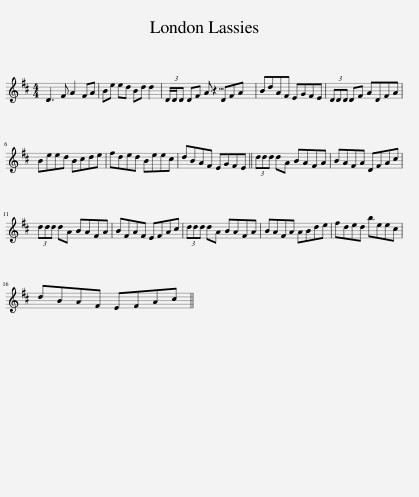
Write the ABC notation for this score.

X:1
L:1/8
M:4/4
I:linebreak $
K:D
V:1 treble
V:1
 D3 F A2 FA | Be ed Bd d2 | (3D/D/D DF A DFA x/24 | BdAF EGFE | (3DDD DF ADFA |$ %5
 Beed Bcde | fded Beec | dBAF EGFE || (3ddd dA BAFA | BAFA DFAc |$ %10
 (3ddd dA BAFA | BFAF EFAc | (3ddd dA BAFA | BAFA ABde | fded beec |$ %15
 dBAF EFAc || %16
